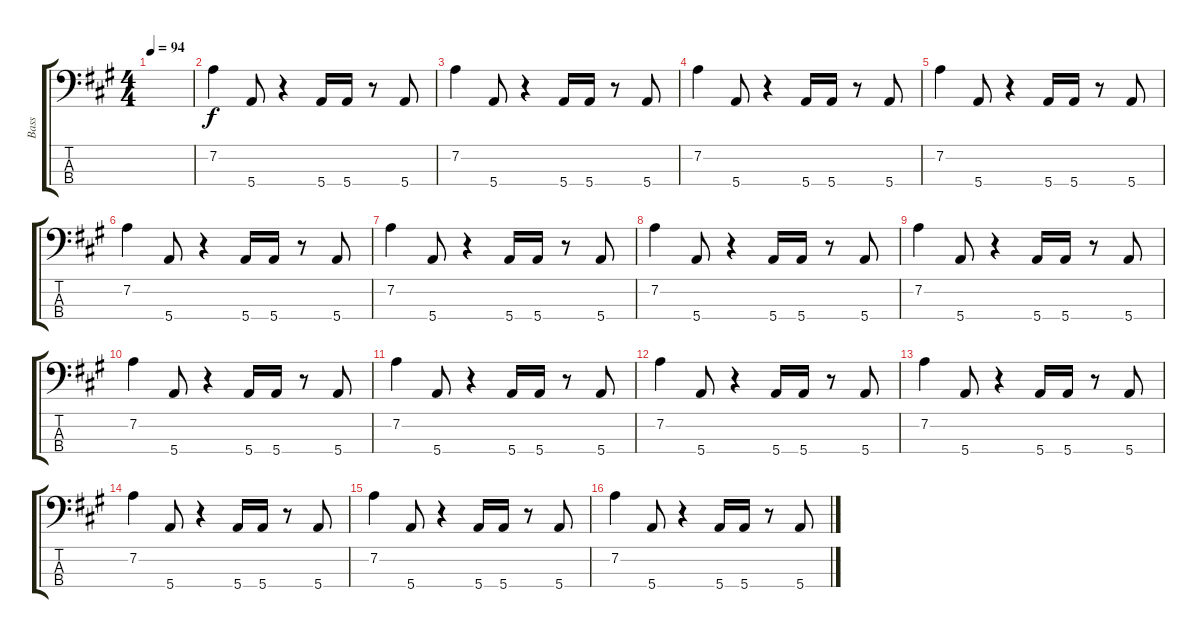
\track ("Bass" "Bass") {instrument electricbassfinger}
\staff {score tabs}
\tuning (G2 D2 A1 E1) {hide}
\ts (4 4)
\tempo 94
\clef f4
\ks a
|
7.2.4 5.4.8 r.4 5.4.16 5.4.16 r.8 5.4.8 |
7.2.4 5.4.8 r.4 5.4.16 5.4.16 r.8 5.4.8 |
7.2.4 5.4.8 r.4 5.4.16 5.4.16 r.8 5.4.8 |
7.2.4 5.4.8 r.4 5.4.16 5.4.16 r.8 5.4.8 |
7.2.4 5.4.8 r.4 5.4.16 5.4.16 r.8 5.4.8 |
7.2.4 5.4.8 r.4 5.4.16 5.4.16 r.8 5.4.8 |
7.2.4 5.4.8 r.4 5.4.16 5.4.16 r.8 5.4.8 |
7.2.4 5.4.8 r.4 5.4.16 5.4.16 r.8 5.4.8 |
7.2.4 5.4.8 r.4 5.4.16 5.4.16 r.8 5.4.8 |
7.2.4 5.4.8 r.4 5.4.16 5.4.16 r.8 5.4.8 |
7.2.4 5.4.8 r.4 5.4.16 5.4.16 r.8 5.4.8 |
7.2.4 5.4.8 r.4 5.4.16 5.4.16 r.8 5.4.8 |
7.2.4 5.4.8 r.4 5.4.16 5.4.16 r.8 5.4.8 |
7.2.4 5.4.8 r.4 5.4.16 5.4.16 r.8 5.4.8 |
7.2.4 5.4.8 r.4 5.4.16 5.4.16 r.8 5.4.8
